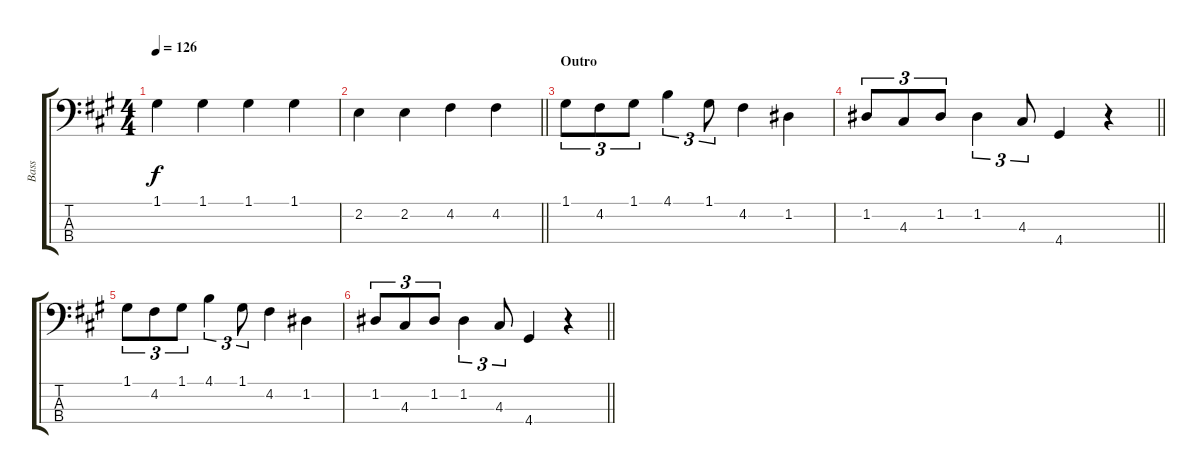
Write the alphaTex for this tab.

\track ("Bass" "Bass") {instrument electricbassfinger}
\staff {score tabs}
\tuning (G2 D2 A1 E1) {hide}
\ts (4 4)
\tempo 126
\clef f4
\ks a
1.1.4{dy f} 1.1.4 1.1.4 1.1.4 |
\barLineRight lightlight
2.2.4 2.2.4 4.2.4 4.2.4 |
\section ("" "Outro")
1.1.8{tu (3 2)} 4.2.8{tu (3 2)} 1.1.8{tu (3 2)} 4.1.4{tu (3 2)} 1.1.8{tu (3 2)} 4.2.4 1.2.4 |
\barLineRight lightlight
1.2.8{tu (3 2)} 4.3.8{tu (3 2)} 1.2.8{tu (3 2)} 1.2.4{tu (3 2)} 4.3.8{tu (3 2)} 4.4.4 r.4 |
1.1.8{tu (3 2)} 4.2.8{tu (3 2)} 1.1.8{tu (3 2)} 4.1.4{tu (3 2)} 1.1.8{tu (3 2)} 4.2.4 1.2.4 |
\barLineRight lightlight
1.2.8{tu (3 2)} 4.3.8{tu (3 2)} 1.2.8{tu (3 2)} 1.2.4{tu (3 2)} 4.3.8{tu (3 2)} 4.4.4 r.4
